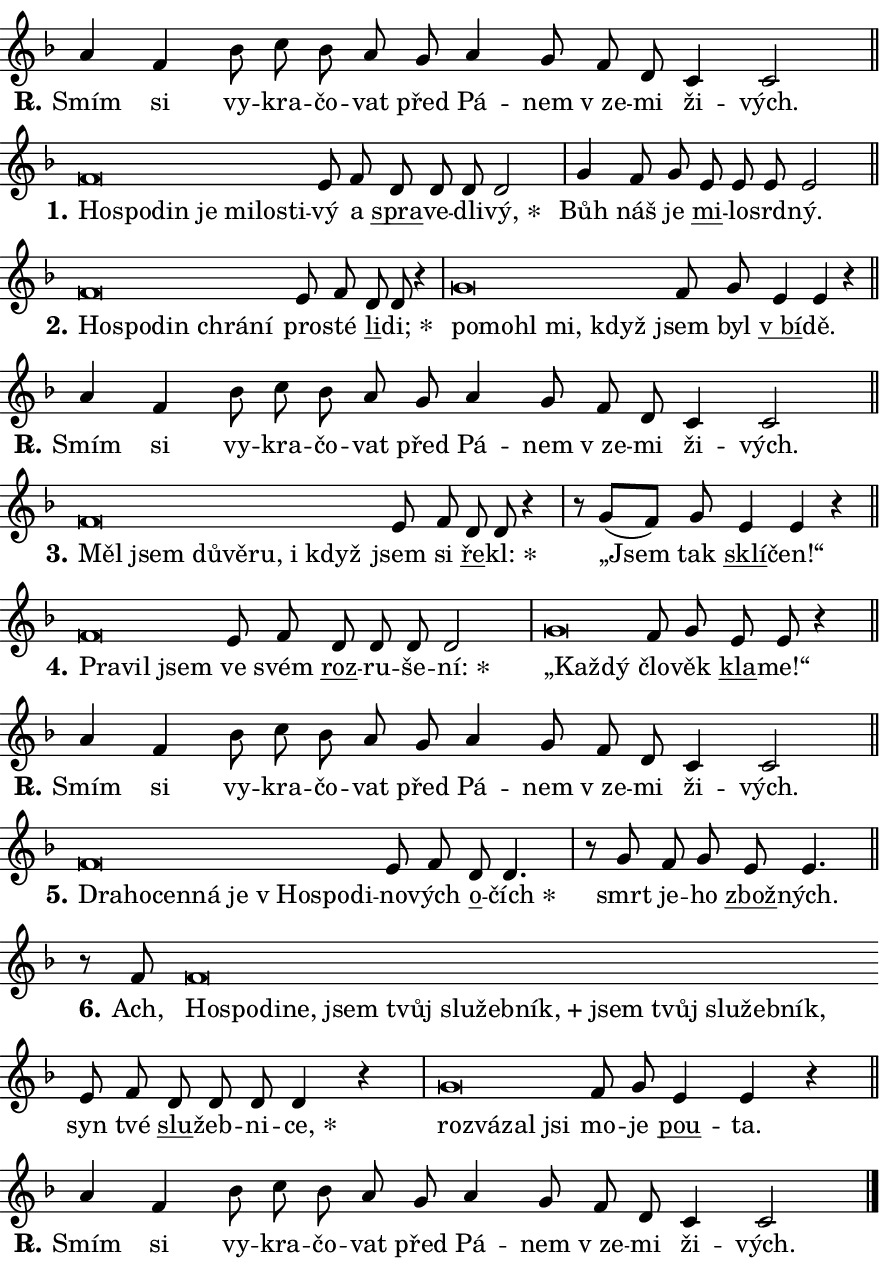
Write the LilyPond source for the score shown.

\version "2.24.0"
\header { tagline = "" }
\paper {
  indent = 0\cm
  top-margin = 0\cm
  right-margin = 0.13\cm % to fit lyric hyphens
  bottom-margin = 0\cm
  left-margin = 0\cm
  paper-width = 15\cm
  page-breaking = #ly:one-page-breaking
  system-system-spacing.basic-distance = #11
  score-system-spacing.basic-distance = #11
  ragged-last = ##f
}


%% Author: Thomas Morley
%% https://lists.gnu.org/archive/html/lilypond-user/2020-05/msg00002.html
#(define (line-position grob)
"Returns position of @var[grob} in current system:
   @code{'start}, if at first time-step
   @code{'end}, if at last time-step
   @code{'middle} otherwise
"
  (let* ((col (ly:item-get-column grob))
         (ln (ly:grob-object col 'left-neighbor))
         (rn (ly:grob-object col 'right-neighbor))
         (col-to-check-left (if (ly:grob? ln) ln col))
         (col-to-check-right (if (ly:grob? rn) rn col))
         (break-dir-left
           (and
             (ly:grob-property col-to-check-left 'non-musical #f)
             (ly:item-break-dir col-to-check-left)))
         (break-dir-right
           (and
             (ly:grob-property col-to-check-right 'non-musical #f)
             (ly:item-break-dir col-to-check-right))))
        (cond ((eqv? 1 break-dir-left) 'start)
              ((eqv? -1 break-dir-right) 'end)
              (else 'middle))))

#(define (tranparent-at-line-position vctor)
  (lambda (grob)
  "Relying on @code{line-position} select the relevant enry from @var{vctor}.
Used to determine transparency,"
    (case (line-position grob)
      ((end) (not (vector-ref vctor 0)))
      ((middle) (not (vector-ref vctor 1)))
      ((start) (not (vector-ref vctor 2))))))

noteHeadBreakVisibility =
#(define-music-function (break-visibility)(vector?)
"Makes @code{NoteHead}s transparent relying on @var{break-visibility}"
#{
  \override NoteHead.transparent =
    #(tranparent-at-line-position break-visibility)
#})

#(define delete-ledgers-for-transparent-note-heads
  (lambda (grob)
    "Reads whether a @code{NoteHead} is transparent.
If so this @code{NoteHead} is removed from @code{'note-heads} from
@var{grob}, which is supposed to be @code{LedgerLineSpanner}.
As a result ledgers are not printed for this @code{NoteHead}"
    (let* ((nhds-array (ly:grob-object grob 'note-heads))
           (nhds-list
             (if (ly:grob-array? nhds-array)
                 (ly:grob-array->list nhds-array)
                 '()))
           ;; Relies on the transparent-property being done before
           ;; Staff.LedgerLineSpanner.after-line-breaking is executed.
           ;; This is fragile ...
           (to-keep
             (remove
               (lambda (nhd)
                 (ly:grob-property nhd 'transparent #f))
               nhds-list)))
      ;; TODO find a better method to iterate over grob-arrays, similiar
      ;; to filter/remove etc for lists
      ;; For now rebuilt from scratch
      (set! (ly:grob-object grob 'note-heads)  '())
      (for-each
        (lambda (nhd)
          (ly:pointer-group-interface::add-grob grob 'note-heads nhd))
        to-keep))))

squashNotes = {
  \override NoteHead.X-extent = #'(-0.2 . 0.2)
  \override NoteHead.Y-extent = #'(-0.75 . 0)
  \override NoteHead.stencil =
    #(lambda (grob)
       (let ((pos (ly:grob-property grob 'staff-position)))
         (begin
           (if (< pos -7) (display "ERROR: Lower brevis then expected\n") (display ""))
           (if (<= pos -6) ly:text-interface::print ly:note-head::print))))
}
unSquashNotes = {
  \revert NoteHead.X-extent
  \revert NoteHead.Y-extent
  \revert NoteHead.stencil
}

hideNotes = \noteHeadBreakVisibility #begin-of-line-visible
unHideNotes = \noteHeadBreakVisibility #all-visible

% work-around for resetting accidentals
% https://lilypond.org/doc/v2.23/Documentation/notation/displaying-rhythms#unmetered-music
cadenzaMeasure = {
  \cadenzaOff
  \partial 1024 s1024
  \cadenzaOn
}

#(define-markup-command (accent layout props text) (markup?)
  "Underline accented syllable"
  (interpret-markup layout props
    #{\markup \override #'(offset . 4.3) \underline { #text }#}))

responsum = \markup \concat {
  "R" \hspace #-1.05 \path #0.1 #'((moveto 0 0.07) (lineto 0.9 0.8)) \hspace #0.05 "."
}

spaceSize = #0.6828661417322834 % exact space size for TeX Gyre Schola

\layout {
  \context {
    \Staff
    \remove "Time_signature_engraver"
    \override LedgerLineSpanner.after-line-breaking = #delete-ledgers-for-transparent-note-heads
  }
  \context {
    \Lyrics {
      \override LyricSpace.minimum-distance = \spaceSize
      \override LyricText.font-name = #"TeX Gyre Schola"
      \override LyricText.font-size = 1
      \override StanzaNumber.font-name = #"TeX Gyre Schola Bold"
      \override StanzaNumber.font-size = 1
    }
  }
  \context {
    \Score 
    \override NoteHead.text =
      #(lambda (grob) 
        (let ((pos (ly:grob-property grob 'staff-position)))
          #{\markup {
            \combine
              \halign #-0.55 \raise #(if (= pos -6) 0 0.5) \override #'(thickness . 2) \draw-line #'(3.2 . 0)
              \musicglyph "noteheads.sM1"
          }#}))
  }
}

% magnetic-lyrics.ily
%
%   written by
%     Jean Abou Samra <jean@abou-samra.fr>
%     Werner Lemberg <wl@gnu.org>
%
%   adapted by
%     Jiri Hon <jiri.hon@gmail.com>
%
% Version 2022-Apr-15

% https://www.mail-archive.com/lilypond-user@gnu.org/msg149350.html

#(define (Left_hyphen_pointer_engraver context)
   "Collect syllable-hyphen-syllable occurrences in lyrics and store
them in properties.  This engraver only looks to the left.  For
example, if the lyrics input is @code{foo -- bar}, it does the
following.

@itemize @bullet
@item
Set the @code{text} property of the @code{LyricHyphen} grob between
@q{foo} and @q{bar} to @code{foo}.

@item
Set the @code{left-hyphen} property of the @code{LyricText} grob with
text @q{foo} to the @code{LyricHyphen} grob between @q{foo} and
@q{bar}.
@end itemize

Use this auxiliary engraver in combination with the
@code{lyric-@/text::@/apply-@/magnetic-@/offset!} hook."
   (let ((hyphen #f)
         (text #f))
     (make-engraver
      (acknowledgers
       ((lyric-syllable-interface engraver grob source-engraver)
        (set! text grob)))
      (end-acknowledgers
       ((lyric-hyphen-interface engraver grob source-engraver)
        ;(when (not (grob::has-interface grob 'lyric-space-interface))
          (set! hyphen grob)));)
      ((stop-translation-timestep engraver)
       (when (and text hyphen)
         (ly:grob-set-object! text 'left-hyphen hyphen))
       (set! text #f)
       (set! hyphen #f)))))

#(define (lyric-text::apply-magnetic-offset! grob)
   "If the space between two syllables is less than the value in
property @code{LyricText@/.details@/.squash-threshold}, move the right
syllable to the left so that it gets concatenated with the left
syllable.

Use this function as a hook for
@code{LyricText@/.after-@/line-@/breaking} if the
@code{Left_@/hyphen_@/pointer_@/engraver} is active."
   (let ((hyphen (ly:grob-object grob 'left-hyphen #f)))
     (when hyphen
       (let ((left-text (ly:spanner-bound hyphen LEFT)))
         (when (grob::has-interface left-text 'lyric-syllable-interface)
           (let* ((common (ly:grob-common-refpoint grob left-text X))
                  (this-x-ext (ly:grob-extent grob common X))
                  (left-x-ext
                   (begin
                     ;; Trigger magnetism for left-text.
                     (ly:grob-property left-text 'after-line-breaking)
                     (ly:grob-extent left-text common X)))
                  ;; `delta` is the gap width between two syllables.
                  (delta (- (interval-start this-x-ext)
                            (interval-end left-x-ext)))
                  (details (ly:grob-property grob 'details))
                  (threshold (assoc-get 'squash-threshold details 0.2)))
             (when (< delta threshold)
               (let* (;; We have to manipulate the input text so that
                      ;; ligatures crossing syllable boundaries are not
                      ;; disabled.  For languages based on the Latin
                      ;; script this is essentially a beautification.
                      ;; However, for non-Western scripts it can be a
                      ;; necessity.
                      (lt (ly:grob-property left-text 'text))
                      (rt (ly:grob-property grob 'text))
                      (is-space (grob::has-interface hyphen 'lyric-space-interface))
                      (space (if is-space " " ""))
                      (extra-delta (if is-space spaceSize 0))
                      ;; Append new syllable.
                      (ltrt-space (if (and (string? lt) (string? rt))
                                (string-append lt space rt)
                                (make-concat-markup (list lt space rt))))
                      ;; Right-align `ltrt` to the right side.
                      (ltrt-space-markup (grob-interpret-markup
                               grob
                               (make-translate-markup
                                (cons (interval-length this-x-ext) 0)
                                (make-right-align-markup ltrt-space)))))
                 (begin
                   ;; Don't print `left-text`.
                   (ly:grob-set-property! left-text 'stencil #f)
                   ;; Set text and stencil (which holds all collected
                   ;; syllables so far) and shift it to the left.
                   (ly:grob-set-property! grob 'text ltrt-space)
                   (ly:grob-set-property! grob 'stencil ltrt-space-markup)
                   (ly:grob-translate-axis! grob (- (- delta extra-delta)) X))))))))))


#(define (lyric-hyphen::displace-bounds-first grob)
   ;; Make very sure this callback isn't triggered too early.
   (let ((left (ly:spanner-bound grob LEFT))
         (right (ly:spanner-bound grob RIGHT)))
     (ly:grob-property left 'after-line-breaking)
     (ly:grob-property right 'after-line-breaking)
     (ly:lyric-hyphen::print grob)))

squashThreshold = #0.4

\layout {
  \context {
    \Lyrics
    \consists #Left_hyphen_pointer_engraver
    \override LyricText.after-line-breaking =
      #lyric-text::apply-magnetic-offset!
    \override LyricHyphen.stencil = #lyric-hyphen::displace-bounds-first
    \override LyricText.details.squash-threshold = \squashThreshold
    \override LyricHyphen.minimum-distance = 0
    \override LyricHyphen.minimum-length = \squashThreshold
  }
}

squashText = \override LyricText.details.squash-threshold = 9999
unSquashText = \override LyricText.details.squash-threshold = \squashThreshold

leftText = \override LyricText.self-alignment-X = #LEFT
unLeftText = \revert LyricText.self-alignment-X

starOffset = #(lambda (grob) 
                (let ((x_offset (ly:self-alignment-interface::aligned-on-x-parent grob)))
                  (if (= x_offset 0) 0 (+ x_offset 1.2))))

star = #(define-music-function (syllable)(string?)
"Append star separator at the end of a syllable"
#{
  \once \override LyricText.X-offset = #starOffset
  \lyricmode { \markup {
    #syllable
    \override #'((font-name . "TeX Gyre Schola Bold")) \hspace #0.2 \lower #0.65 \larger "*"
  } }
#})

starAccent = #(define-music-function (syllable)(string?)
"Append star separator at the end of a syllable and make accent"
#{
  \once \override LyricText.X-offset = #starOffset
  \lyricmode { \markup {
    \accent #syllable
    \override #'((font-name . "TeX Gyre Schola Bold")) \hspace #0.2 \lower #0.65 \larger "*"
  } }
#})

breath = #(define-music-function (syllable)(string?)
"Append breathing indicator at the end of a syllable"
#{
  \lyricmode { \markup { #syllable "+" } }
#})

optionalBreath = #(define-music-function (syllable)(string?)
"Append optional breathing indicator at the end of a syllable"
#{
  \lyricmode { \markup { #syllable "(+)" } }
#})


\score {
    <<
        \new Voice = "melody" { \cadenzaOn \key f \major \relative { a'4 f \bar "" bes8 c bes a \bar "" g a4 g8 \bar "" f d \bar "" c4 c2 \cadenzaMeasure \bar "||" \break } }
        \new Lyrics \lyricsto "melody" { \lyricmode { \set stanza = \responsum
Smím si vy -- kra -- čo -- vat před Pá -- nem "v ze" -- mi ži -- vých. } }
    >>
    \layout {}
}

\score {
    <<
        \new Voice = "melody" { \cadenzaOn \key f \major \relative { \squashNotes f'\breve*1/16 \hideNotes \breve*1/16 \bar "" \breve*1/16 \bar "" \breve*1/16 \bar "" \breve*1/16 \bar "" \breve*1/16 \breve*1/16 \bar "" \unHideNotes \unSquashNotes e8 f \bar "" d d d d2 \cadenzaMeasure \bar "|" g4 f8 g \bar "" e e e e2 \cadenzaMeasure \bar "||" \break } }
        \new Lyrics \lyricsto "melody" { \lyricmode { \set stanza = "1."
\leftText Ho -- \squashText spo -- din je mi -- lo -- sti -- \unLeftText \unSquashText vý a \markup \accent spra -- ve -- dli -- \star vý, Bůh náš je \markup \accent mi -- lo -- srd -- ný. } }
    >>
    \layout {}
}

\score {
    <<
        \new Voice = "melody" { \cadenzaOn \key f \major \relative { \squashNotes f'\breve*1/16 \hideNotes \breve*1/16 \bar "" \breve*1/16 \bar "" \breve*1/16 \breve*1/16 \bar "" \unHideNotes \unSquashNotes e8 f \bar "" d8 d r4 \cadenzaMeasure \bar "|" \squashNotes g\breve*1/16 \hideNotes \breve*1/16 \bar "" \breve*1/16 \bar "" \breve*1/16 \breve*1/16 \bar "" \unHideNotes \unSquashNotes f8 g \bar "" e4 e r \cadenzaMeasure \bar "||" \break } }
        \new Lyrics \lyricsto "melody" { \lyricmode { \set stanza = "2."
\leftText Ho -- \squashText spo -- din chrá -- ní \unLeftText \unSquashText pro -- sté \markup \accent li -- \star di; \leftText po -- \squashText mo -- hl mi, když \unLeftText \unSquashText jsem byl \markup \accent "v bí" -- dě. } }
    >>
    \layout {}
}

\score {
    <<
        \new Voice = "melody" { \cadenzaOn \key f \major \relative { a'4 f \bar "" bes8 c bes a \bar "" g a4 g8 \bar "" f d \bar "" c4 c2 \cadenzaMeasure \bar "||" \break } }
        \new Lyrics \lyricsto "melody" { \lyricmode { \set stanza = \responsum
Smím si vy -- kra -- čo -- vat před Pá -- nem "v ze" -- mi ži -- vých. } }
    >>
    \layout {}
}

\score {
    <<
        \new Voice = "melody" { \cadenzaOn \key f \major \relative { \squashNotes f'\breve*1/16 \hideNotes \breve*1/16 \bar "" \breve*1/16 \bar "" \breve*1/16 \bar "" \breve*1/16 \bar "" \breve*1/16 \breve*1/16 \bar "" \unHideNotes \unSquashNotes e8 f \bar "" d8 d r4 \cadenzaMeasure \bar "|" r8 g8[( f8)] g \bar "" e4 e r \cadenzaMeasure \bar "||" \break } }
        \new Lyrics \lyricsto "melody" { \lyricmode { \set stanza = "3."
\leftText Měl \squashText jsem dů -- vě -- ru, i když \unLeftText \unSquashText jsem si \markup \accent ře -- \star kl: „Jsem tak \markup \accent sklí -- čen!“ } }
    >>
    \layout {}
}

\score {
    <<
        \new Voice = "melody" { \cadenzaOn \key f \major \relative { \squashNotes f'\breve*1/16 \hideNotes \breve*1/16 \breve*1/16 \bar "" \unHideNotes \unSquashNotes e8 f \bar "" d d d d2 \cadenzaMeasure \bar "|" \squashNotes g\breve*1/16 \hideNotes \breve*1/16 \bar "" \unHideNotes \unSquashNotes f8 g \bar "" e8 e r4 \cadenzaMeasure \bar "||" \break } }
        \new Lyrics \lyricsto "melody" { \lyricmode { \set stanza = "4."
\leftText Pra -- \squashText vil jsem \unLeftText \unSquashText ve svém \markup \accent roz -- ru -- še -- \star ní: \leftText „Kaž -- \squashText dý \unLeftText \unSquashText člo -- věk \markup \accent kla -- me!“ } }
    >>
    \layout {}
}

\score {
    <<
        \new Voice = "melody" { \cadenzaOn \key f \major \relative { a'4 f \bar "" bes8 c bes a \bar "" g a4 g8 \bar "" f d \bar "" c4 c2 \cadenzaMeasure \bar "||" \break } }
        \new Lyrics \lyricsto "melody" { \lyricmode { \set stanza = \responsum
Smím si vy -- kra -- čo -- vat před Pá -- nem "v ze" -- mi ži -- vých. } }
    >>
    \layout {}
}

\score {
    <<
        \new Voice = "melody" { \cadenzaOn \key f \major \relative { \squashNotes f'\breve*1/16 \hideNotes \breve*1/16 \bar "" \breve*1/16 \bar "" \breve*1/16 \bar "" \breve*1/16 \bar "" \breve*1/16 \bar "" \breve*1/16 \breve*1/16 \bar "" \unHideNotes \unSquashNotes e8 f \bar "" d8 d4. \cadenzaMeasure \bar "|" r8 g8 f8 g \bar "" e e4. \cadenzaMeasure \bar "||" \break } }
        \new Lyrics \lyricsto "melody" { \lyricmode { \set stanza = "5."
\leftText Dra -- \squashText ho -- cen -- ná je "v Ho" -- spo -- di -- \unLeftText \unSquashText no -- vých \markup \accent o -- \star čích smrt je -- ho \markup \accent zbož -- ných. } }
    >>
    \layout {}
}

\score {
    <<
        \new Voice = "melody" { \cadenzaOn \key f \major \relative { r8 f'8 \squashNotes f\breve*1/16 \hideNotes \breve*1/16 \bar "" \breve*1/16 \bar "" \breve*1/16 \bar "" \breve*1/16 \bar "" \breve*1/16 \bar "" \breve*1/16 \bar "" \breve*1/16 \bar "" \breve*1/16 \bar "" \breve*1/16 \bar "" \breve*1/16 \bar "" \breve*1/16 \bar "" \breve*1/16 \breve*1/16 \bar "" \unHideNotes \unSquashNotes e8 f \bar "" d d d d4 r \cadenzaMeasure \bar "|" \squashNotes g\breve*1/16 \hideNotes \breve*1/16 \bar "" \breve*1/16 \breve*1/16 \bar "" \unHideNotes \unSquashNotes f8 g \bar "" e4 e r \cadenzaMeasure \bar "||" \break } }
        \new Lyrics \lyricsto "melody" { \lyricmode { \set stanza = "6."
Ach, \leftText Ho -- \squashText spo -- di -- ne, jsem tvůj slu -- žeb -- \breath "ník," jsem tvůj slu -- žeb -- ník, \unLeftText \unSquashText syn tvé \markup \accent slu -- žeb -- ni -- \star ce, \leftText roz -- \squashText vá -- zal jsi \unLeftText \unSquashText mo -- je \markup \accent pou -- ta. } }
    >>
    \layout {}
}

\score {
    <<
        \new Voice = "melody" { \cadenzaOn \key f \major \relative { a'4 f \bar "" bes8 c bes a \bar "" g a4 g8 \bar "" f d \bar "" c4 c2 \cadenzaMeasure \bar "||" \break } \bar "|." }
        \new Lyrics \lyricsto "melody" { \lyricmode { \set stanza = \responsum
Smím si vy -- kra -- čo -- vat před Pá -- nem "v ze" -- mi ži -- vých. } }
    >>
    \layout {}
}
